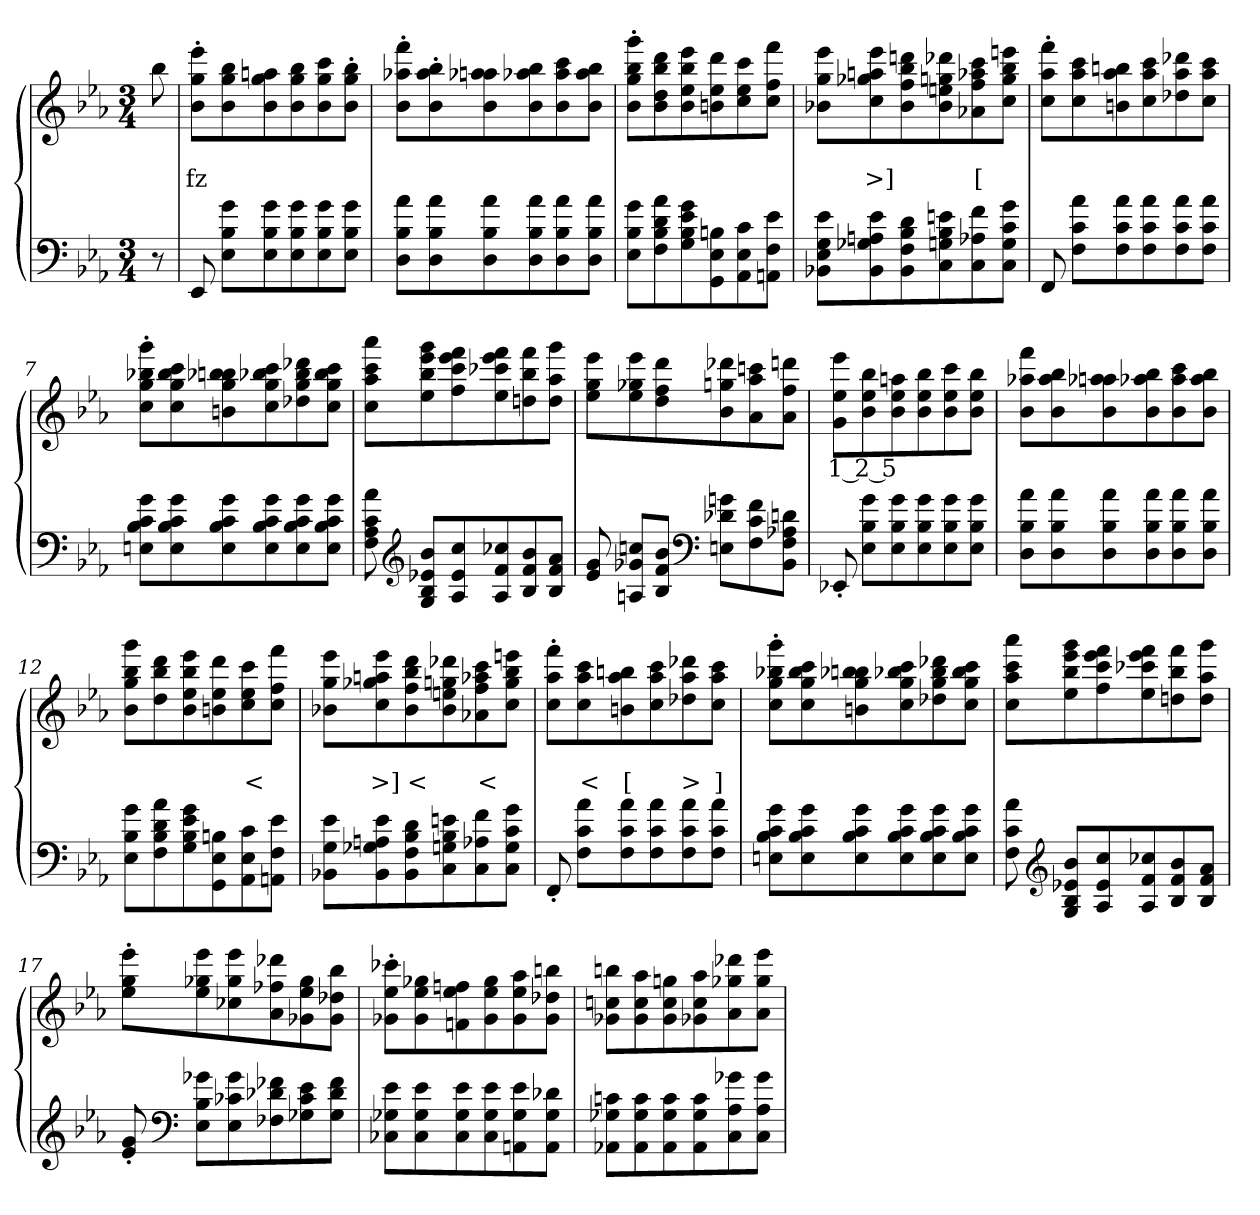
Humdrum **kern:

**kern	**kern	**text	**text
*part2	*part1	*part1	*part1
*staff2	*staff1	*staff1	*staff1
*clefF4	*clefG2	*	*
*k[b-e-a-]	*k[b-e-a-]	*	*
*M3/4	*M3/4	*	*
=1	=1	=1	=1
8r	8bb-	.	.
=2	=2	=2	=2
8EE-	8eee-'> 8gg'> 8b-'>L	.	fz
8g 8B- 8E-L	8bb- 8gg 8b-	.	.
8g 8B- 8E-	8aan 8gg 8b-	.	.
8g 8B- 8E-	8bb- 8gg 8b-	.	.
8g 8B- 8E-	8ccc 8gg 8b-	.	.
8g 8B- 8E-J	8bb-'> 8gg'> 8b-'>J	.	.
=3	=3	=3	=3
8a- 8B- 8DL	8fff'> 8aa-X'> 8b-'>L	.	.
8a- 8B- 8D	8bb-'> 8aa-'> 8b-'>	.	.
8a- 8B- 8D	8aan 8aa- 8b-	.	.
8a- 8B- 8D	8bb- 8aa-X 8b-	.	.
8a- 8B- 8D	8ccc 8aa- 8b-	.	.
8a- 8B- 8DJ	8bb- 8aa- 8b-J	.	.
=4	=4	=4	=4
8g 8B- 8E-L	8ggg'> 8bb-'> 8gg'> 8b-'>L	.	.
8a- 8d 8B- 8F	8ddd 8bb- 8dd 8b-	.	.
8g 8e- 8B- 8G	8eee- 8bb- 8ee- 8b-	.	.
8Bn 8E- 8GG	8ddd 8ee- 8bn	.	.
8c 8E- 8AA-	8ccc 8ee- 8cc	.	.
8e- 8F 8AAnJ	8fff 8ff 8ccJ	.	.
=5	=5	=5	=5
8e- 8G 8E- 8BB-XL	8eee- 8gg 8b-XL	.	.
8e- 8An 8G-X 8BB-	8eee- 8aan 8gg-X 8cc	.	>]
8d 8B- 8F 8BB-	8dddn 8bb- 8ff 8b-	.	.
8en 8B- 8Gn 8C	8ddd-X 8ggn 8een 8b-	.	.
8f 8A-X 8C	8ccc 8aa-X 8ff 8a-X	.	[
8g 8c 8G 8CJ	8eeen 8bb- 8gg 8ccJ	.	.
=6	=6	=6	=6
8FF/	8fff'> 8aa-'> 8cc'>L	.	.
8a- 8c 8FL	8ccc 8aa- 8cc	.	.
8a- 8c 8F	8bbn 8aa- 8bn	.	.
8a- 8c 8F	8ccc 8aa- 8cc	.	.
8a- 8c 8F	8ddd-X 8aa- 8dd-X	.	.
8a- 8c 8FJ	8ccc 8aa- 8ccJ	.	.
=7	=7	=7	=7
8g 8c 8B- 8EnL	8ggg'> 8bb-X'> 8gg'> 8cc'>L	.	.
8g 8c 8B- 8E	8ccc 8bb- 8gg 8cc	.	.
8g 8c 8B- 8E	8bbn 8bb- 8gg 8bn	.	.
8g 8c 8B- 8E	8ccc 8bb-X 8gg 8cc	.	.
8g 8c 8B- 8E	8ddd-X 8bb- 8gg 8dd-X	.	.
8g 8c 8B- 8EJ	8ccc 8bb- 8gg 8ccJ	.	.
=8	=8	=8	=8
8a- 8c 8A- 8F	8aaa- 8ccc 8aa- 8ccL	.	.
*clefG2	*	*	*
8b- 8e-X 8B- 8GL	8ggg 8eee- 8bb- 8ee-	.	.
8cc 8e- 8A-	8fff 8eee- 8ccc 8ff	.	.
8cc-X 8f 8A-	8fff 8eee- 8ccc-X 8ee-	.	.
8b- 8f 8B-	8fff 8bb- 8ddn	.	.
8a- 8f 8B-J	8ggg 8aa- 8ddJ	.	.
=9	=9	=9	=9
8g 8e-	8eee- 8gg 8ee-L	.	.
8ccn 8g-X 8AnL	8eee- 8gg-X 8ee-	.	.
8b- 8f 8B-J	8ddd 8ff 8dd	.	.
*clefF4	*	*	*
8gn 8d-X 8EnL	8ddd-X 8ggn 8b-	.	.
8f 8c 8F	8cccn 8aa- 8a-	.	.
8dn 8A-X 8F 8BB-J	8dddn 8ff 8a-J	.	.
=10	=10	=10	=10
8EE-X'>	8eee- 8ee- 8gL	1 2 5	.
8g 8B- 8E-L	8bb- 8ee- 8b-	.	.
8g 8B- 8E-	8aan 8ee- 8b-	.	.
8g 8B- 8E-	8bb- 8ee- 8b-	.	.
8g 8B- 8E-	8ccc 8ee- 8b-	.	.
8g 8B- 8E-J	8bb- 8ee- 8b-J	.	.
=11	=11	=11	=11
8a- 8B- 8DL	8fff 8aa-X 8b-L	.	.
8a- 8B- 8D	8bb- 8aa- 8b-	.	.
8a- 8B- 8D	8aan 8aa- 8b-	.	.
8a- 8B- 8D	8bb- 8aa-X 8b-	.	.
8a- 8B- 8D	8ccc 8aa- 8b-	.	.
8a- 8B- 8DJ	8bb- 8aa- 8b-J	.	.
=12	=12	=12	=12
8g 8B- 8E-L	8ggg 8bb- 8gg 8b-L	.	.
8a- 8d 8B- 8F	8ddd 8bb- 8dd	.	.
8g 8e- 8B- 8G	8eee- 8bb- 8ee- 8b-	.	.
8Bn 8E- 8GG	8ddd 8ee- 8bn	.	.
8c 8E- 8AA-	8ccc 8ee- 8cc	.	<
8e- 8F 8AAnJ	8fff 8ff 8ccJ	.	.
=13	=13	=13	=13
8e- 8G 8BB-XL	8eee- 8gg 8b-XL	.	.
8e- 8An 8G-X 8BB-	8eee- 8aan 8gg-X 8cc	.	>]
8d 8B- 8F 8BB-	8ddd 8bb- 8ff 8b-	.	<
8en 8B- 8Gn 8C	8ddd-X 8ggn 8een 8b-	.	.
8f 8A-X 8C	8ccc 8aa-X 8ff 8a-X	.	<
8g 8c 8G 8CJ	8eeen 8bb- 8gg 8ccJ	.	.
=14	=14	=14	=14
8FF'>	8fff'> 8aa-'> 8cc'>L	.	.
8a- 8c 8FL	8ccc 8aa- 8cc	.	<
8a- 8c 8F	8bbn 8aa- 8bn	.	[
8a- 8c 8F	8ccc 8aa- 8cc	.	.
8a- 8c 8F	8ddd-X 8aa- 8dd-X	.	>
8a- 8c 8FJ	8ccc 8aa- 8ccJ	.	]
=15	=15	=15	=15
8g 8c 8B- 8EnL	8ggg'> 8bb-X'> 8gg'> 8cc'>L	.	.
8g 8c 8B- 8E	8ccc 8bb- 8gg 8cc	.	.
8g 8c 8B- 8E	8bbn 8bb- 8gg 8bn	.	.
8g 8c 8B- 8E	8ccc 8bb-X 8gg 8cc	.	.
8g 8c 8B- 8E	8ddd-X 8bb- 8gg 8dd-X	.	.
8g 8c 8B- 8EJ	8ccc 8bb- 8gg 8ccJ	.	.
=16	=16	=16	=16
8a- 8c 8F	8aaa- 8ccc 8aa- 8ccL	.	.
*clefG2	*	*	*
8b- 8e-X 8B- 8GL	8ggg 8eee- 8bb- 8ee-	.	.
8cc 8e- 8A-	8fff 8eee- 8ccc 8ff	.	.
8cc-X 8f 8A-	8fff 8eee- 8ccc-X 8ee-	.	.
8b- 8f 8B-	8fff 8bb- 8ddn	.	.
8a- 8f 8B-J	8ggg 8aa- 8ddJ	.	.
=17	=17	=17	=17
8g'> 8e-'>	8eee-'> 8gg'> 8ee-'>L	.	.
*clefF4	*	*	*
8g-X 8B- 8E-L	8eee- 8gg-X 8ee-	.	.
8g- 8c-X 8E-	8eee- 8gg- 8cc-X	.	.
8f-X 8d-X 8F-X	8ddd-X 8ff-X 8a-	.	.
8e- 8c- 8G-	8gg- 8ee- 8g-	.	.
8f- 8d- 8G-J	8bb- 8dd- 8g-J	.	.
=18	=18	=18	=18
8e- 8G-X 8C-XL	8ccc-X'> 8ee-'> 8g-X'>L	.	.
8e- 8G- 8C-	8gg- 8ee- 8g-	.	.
8e- 8G- 8C-	8ffn 8ee- 8fn	.	.
8e- 8G- 8C-	8gg- 8ee- 8g-	.	.
8e- 8G- 8AAn	8aa- 8ee- 8g-	.	.
8d-X 8G- 8AAJ	8bbn 8dd-X 8g-J	.	.
=19	=19	=19	=19
8cn 8G-X 8AA-XL	8bbn 8ccn 8g-XL	.	.
8c 8G- 8AA-	8aa- 8cc 8g-	.	.
8c 8G- 8AA-	8ggn 8cc 8g-	.	.
8c 8G- 8AA-	8aa- 8cc 8g-X	.	.
8g- 8A- 8C	8ddd-X 8gg- 8a-	.	.
8g- 8A- 8CJ	8eee- 8gg- 8a-J	.	.
=	=	=	=
*-	*-	*-	*-
